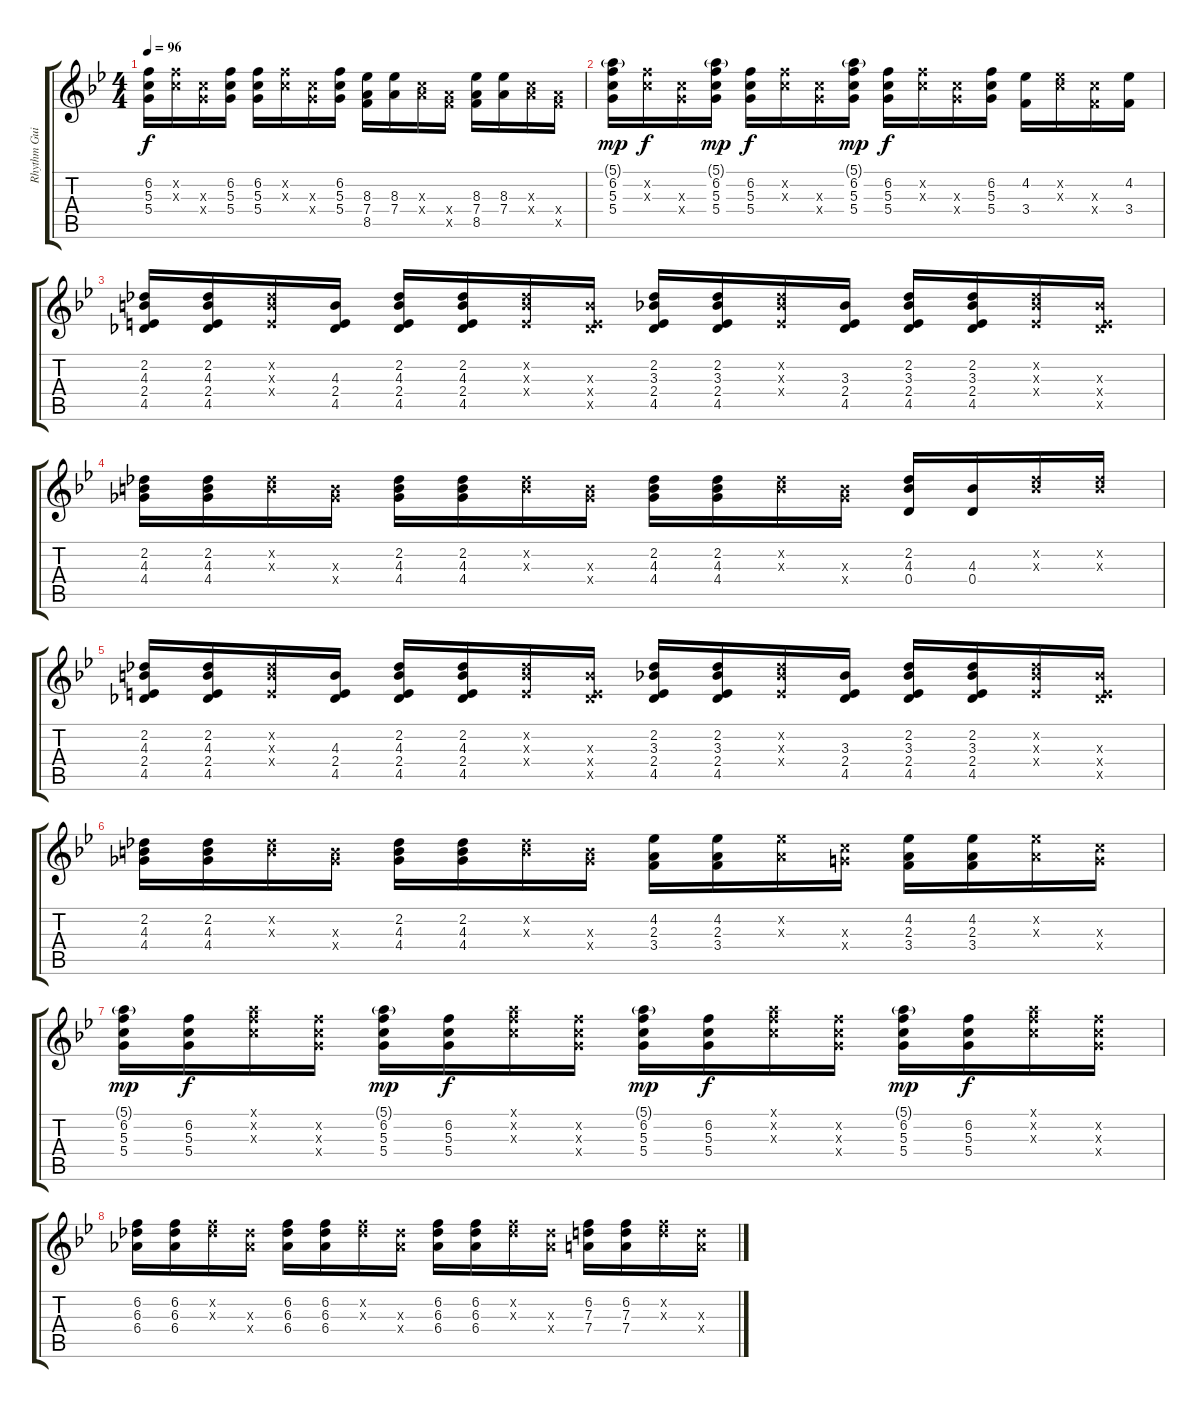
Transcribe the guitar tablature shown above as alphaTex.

\track ("Rhythm Guitar" "Rhythm Gui") {instrument acousticguitarnylon}
\staff {score tabs}
\tuning (E4 B3 G3 D3 A2 E2) {hide}
\ts (4 4)
\tempo 96
\clef g2
\ks bb
(6.2 5.3 5.4).16{dy f} (6.2{x} 5.3{x}).16 (5.3{x} 5.4{x}).16 (6.2 5.3 5.4).16 (6.2 5.3 5.4).16 (6.2{x} 5.3{x}).16 (5.3{x} 5.4{x}).16 (6.2 5.3 5.4).16 (8.3 7.4 8.5).16 (8.3 7.4).16 (5.3{x} 7.4{x}).16 (7.4{x} 8.5{x}).16 (8.3 7.4 8.5).16 (8.3 7.4).16 (5.3{x} 7.4{x}).16 (7.4{x} 8.5{x}).16 |
(5.1{g} 6.2 5.3 5.4).16{dy mp} (6.2{x} 5.3{x}).16{dy f} (5.3{x} 5.4{x}).16 (5.1{g} 6.2 5.3 5.4).16{dy mp} (6.2 5.3 5.4).16{dy f} (6.2{x} 5.3{x}).16 (5.3{x} 5.4{x}).16 (5.1{g} 6.2 5.3 5.4).16{dy mp} (6.2 5.3 5.4).16{dy f} (6.2{x} 5.3{x}).16 (5.3{x} 5.4{x}).16 (6.2 5.3 5.4).16 (4.2 3.4).16 (4.2{x} 5.3{x}).16 (5.3{x} 3.4{x}).16 (4.2 3.4).16 |
(2.2 4.3 2.4 4.5).16 (2.2 4.3 2.4 4.5).16 (2.2{x} 4.3{x} 2.4{x}).16 (4.3 2.4 4.5).16 (2.2 4.3 2.4 4.5).16 (2.2 4.3 2.4 4.5).16 (2.2{x} 4.3{x} 2.4{x}).16 (4.3{x} 2.4{x} 4.5{x}).16 (2.2 3.3 2.4 4.5).16 (2.2 3.3 2.4 4.5).16 (2.2{x} 3.3{x} 2.4{x}).16 (3.3 2.4 4.5).16 (2.2 3.3 2.4 4.5).16 (2.2 3.3 2.4 4.5).16 (2.2{x} 3.3{x} 2.4{x}).16 (3.3{x} 2.4{x} 4.5{x}).16 |
(2.2 4.3 4.4).16 (2.2 4.3 4.4).16 (2.2{x} 4.3{x}).16 (4.3{x} 4.4{x}).16 (2.2 4.3 4.4).16 (2.2 4.3 4.4).16 (2.2{x} 4.3{x}).16 (4.3{x} 4.4{x}).16 (2.2 4.3 4.4).16 (2.2 4.3 4.4).16 (2.2{x} 4.3{x}).16 (4.3{x} 4.4{x}).16 (2.2 4.3 0.4).16 (4.3 0.4).16 (2.2{x} 4.3{x}).16 (2.2{x} 4.3{x}).16 |
(2.2 4.3 2.4 4.5).16 (2.2 4.3 2.4 4.5).16 (2.2{x} 4.3{x} 2.4{x}).16 (4.3 2.4 4.5).16 (2.2 4.3 2.4 4.5).16 (2.2 4.3 2.4 4.5).16 (2.2{x} 4.3{x} 2.4{x}).16 (4.3{x} 2.4{x} 4.5{x}).16 (2.2 3.3 2.4 4.5).16 (2.2 3.3 2.4 4.5).16 (2.2{x} 3.3{x} 2.4{x}).16 (3.3 2.4 4.5).16 (2.2 3.3 2.4 4.5).16 (2.2 3.3 2.4 4.5).16 (2.2{x} 3.3{x} 2.4{x}).16 (3.3{x} 2.4{x} 4.5{x}).16 |
(2.2 4.3 4.4).16 (2.2 4.3 4.4).16 (2.2{x} 4.3{x}).16 (4.3{x} 4.4{x}).16 (2.2 4.3 4.4).16 (2.2 4.3 4.4).16 (2.2{x} 4.3{x}).16 (4.3{x} 4.4{x}).16 (4.2 2.3 3.4).16 (4.2 2.3 3.4).16 (4.2{x} 2.3{x}).16 (5.3{x} 5.4{x}).16 (4.2 2.3 3.4).16 (4.2 2.3 3.4).16 (4.2{x} 2.3{x}).16 (5.3{x} 5.4{x}).16 |
(5.1{g} 6.2 5.3 5.4).16{dy mp} (6.2 5.3 5.4).16{dy f} (5.1{x} 6.2{x} 5.3{x}).16 (6.2{x} 5.3{x} 5.4{x}).16 (5.1{g} 6.2 5.3 5.4).16{dy mp} (6.2 5.3 5.4).16{dy f} (5.1{x} 6.2{x} 5.3{x}).16 (6.2{x} 5.3{x} 5.4{x}).16 (5.1{g} 6.2 5.3 5.4).16{dy mp} (6.2 5.3 5.4).16{dy f} (5.1{x} 6.2{x} 5.3{x}).16 (6.2{x} 5.3{x} 5.4{x}).16 (5.1{g} 6.2 5.3 5.4).16{dy mp} (6.2 5.3 5.4).16{dy f} (5.1{x} 6.2{x} 5.3{x}).16 (6.2{x} 5.3{x} 5.4{x}).16 |
(6.2 6.3 6.4).16 (6.2 6.3 6.4).16 (6.2{x} 6.3{x}).16 (6.3{x} 6.4{x}).16 (6.2 6.3 6.4).16 (6.2 6.3 6.4).16 (6.2{x} 6.3{x}).16 (6.3{x} 6.4{x}).16 (6.2 6.3 6.4).16 (6.2 6.3 6.4).16 (6.2{x} 6.3{x}).16 (6.3{x} 6.4{x}).16 (6.2 7.3 7.4).16 (6.2 7.3 7.4).16 (6.2{x} 7.3{x}).16 (7.3{x} 7.4{x}).16
